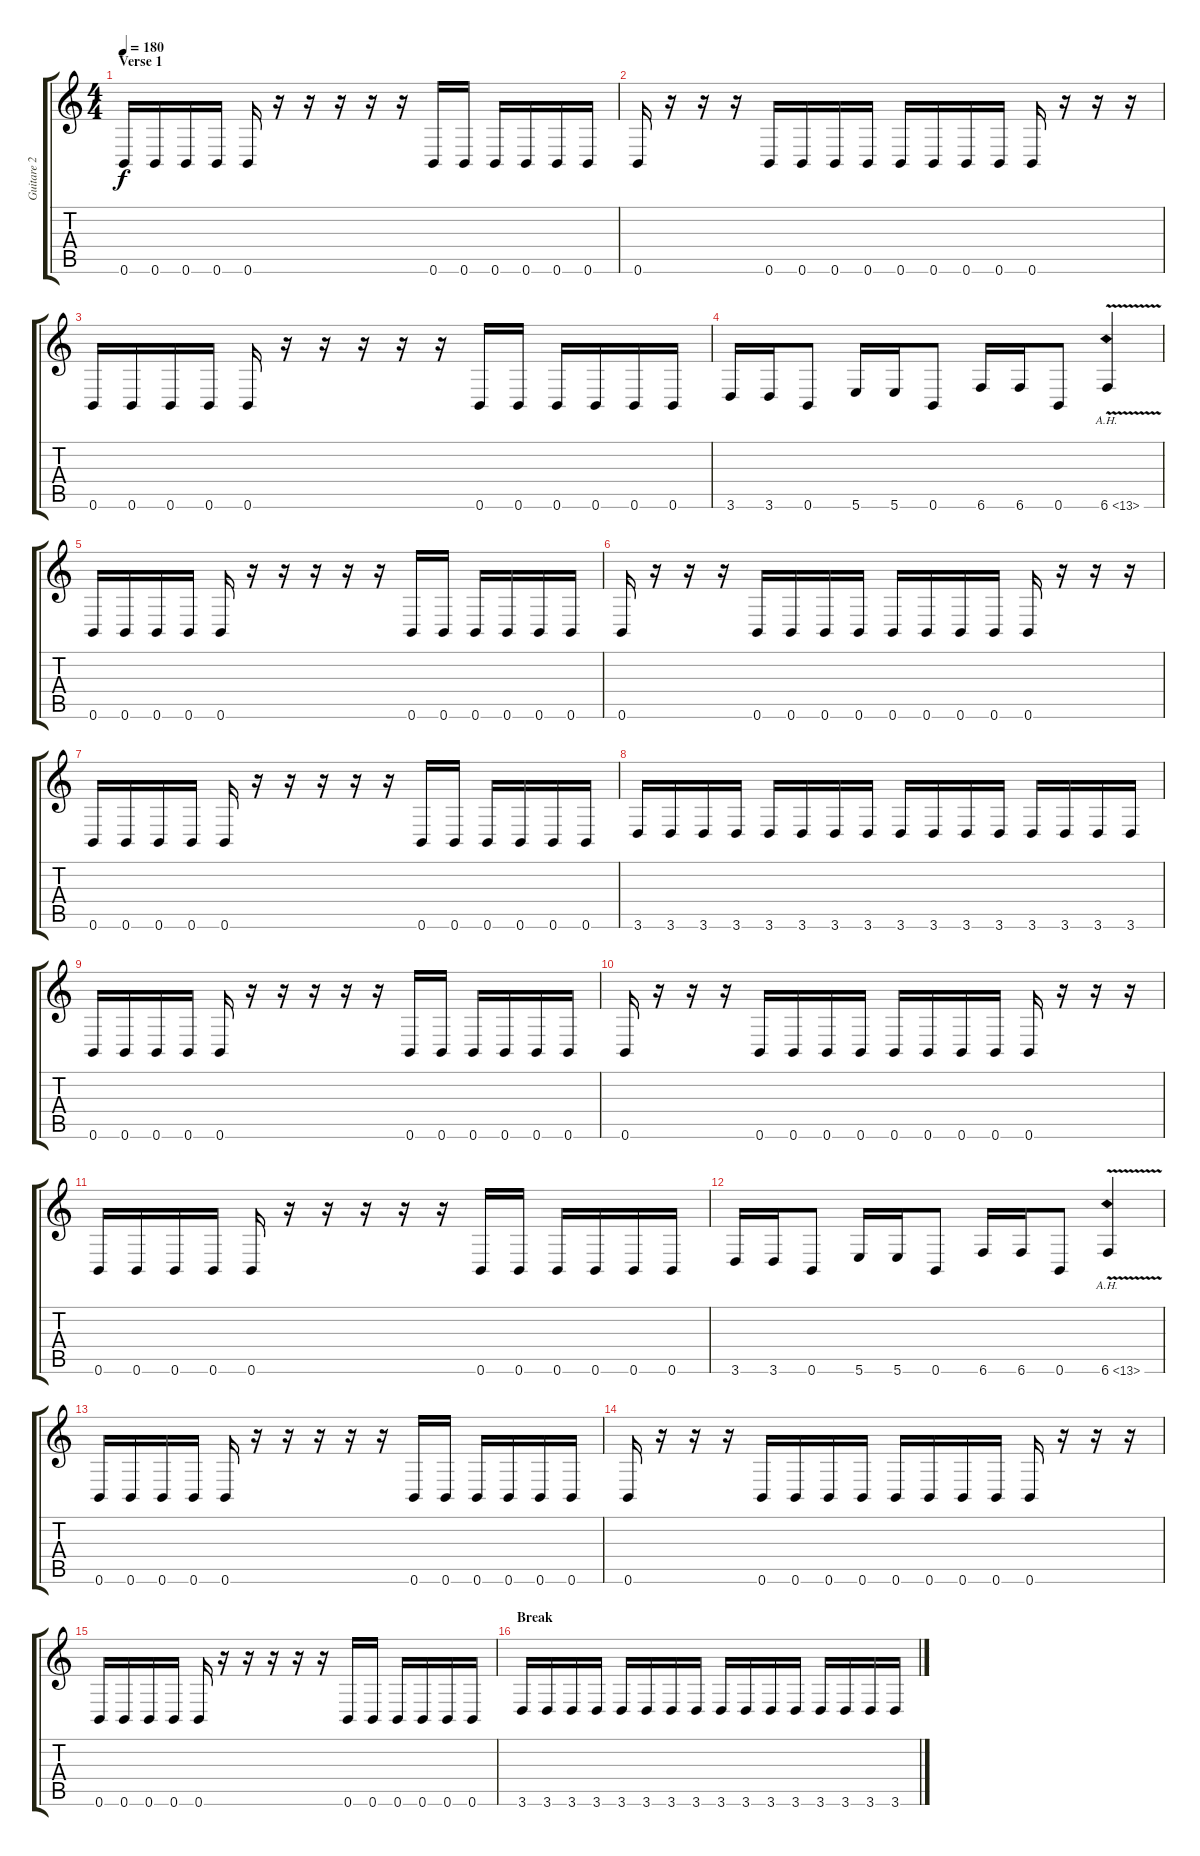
\track ("Guitare 2" "Guitare 2") {instrument distortionguitar}
\staff {score tabs}
\tuning (Db4 Ab3 E3 B2 Gb2 B1) {hide}
\ts (4 4)
\section ("" "Verse 1")
\tempo 180
\clef g2
\ks c
0.6.16{dy f} 0.6.16 0.6.16 0.6.16 0.6.16 r.16 r.16 r.16 r.16 r.16 0.6.16 0.6.16 0.6.16 0.6.16 0.6.16 0.6.16 |
0.6.16 r.16 r.16 r.16 0.6.16 0.6.16 0.6.16 0.6.16 0.6.16 0.6.16 0.6.16 0.6.16 0.6.16 r.16 r.16 r.16 |
0.6.16 0.6.16 0.6.16 0.6.16 0.6.16 r.16 r.16 r.16 r.16 r.16 0.6.16 0.6.16 0.6.16 0.6.16 0.6.16 0.6.16 |
3.6.16 3.6.16 0.6.8 5.6.16 5.6.16 0.6.8 6.6.16 6.6.16 0.6.8 6.6{ah 7 v}.4 |
0.6.16 0.6.16 0.6.16 0.6.16 0.6.16 r.16 r.16 r.16 r.16 r.16 0.6.16 0.6.16 0.6.16 0.6.16 0.6.16 0.6.16 |
0.6.16 r.16 r.16 r.16 0.6.16 0.6.16 0.6.16 0.6.16 0.6.16 0.6.16 0.6.16 0.6.16 0.6.16 r.16 r.16 r.16 |
0.6.16 0.6.16 0.6.16 0.6.16 0.6.16 r.16 r.16 r.16 r.16 r.16 0.6.16 0.6.16 0.6.16 0.6.16 0.6.16 0.6.16 |
3.6.16 3.6.16 3.6.16 3.6.16 3.6.16 3.6.16 3.6.16 3.6.16 3.6.16 3.6.16 3.6.16 3.6.16 3.6.16 3.6.16 3.6.16 3.6.16 |
0.6.16 0.6.16 0.6.16 0.6.16 0.6.16 r.16 r.16 r.16 r.16 r.16 0.6.16 0.6.16 0.6.16 0.6.16 0.6.16 0.6.16 |
0.6.16 r.16 r.16 r.16 0.6.16 0.6.16 0.6.16 0.6.16 0.6.16 0.6.16 0.6.16 0.6.16 0.6.16 r.16 r.16 r.16 |
0.6.16 0.6.16 0.6.16 0.6.16 0.6.16 r.16 r.16 r.16 r.16 r.16 0.6.16 0.6.16 0.6.16 0.6.16 0.6.16 0.6.16 |
3.6.16 3.6.16 0.6.8 5.6.16 5.6.16 0.6.8 6.6.16 6.6.16 0.6.8 6.6{ah 7 v}.4 |
0.6.16 0.6.16 0.6.16 0.6.16 0.6.16 r.16 r.16 r.16 r.16 r.16 0.6.16 0.6.16 0.6.16 0.6.16 0.6.16 0.6.16 |
0.6.16 r.16 r.16 r.16 0.6.16 0.6.16 0.6.16 0.6.16 0.6.16 0.6.16 0.6.16 0.6.16 0.6.16 r.16 r.16 r.16 |
0.6.16 0.6.16 0.6.16 0.6.16 0.6.16 r.16 r.16 r.16 r.16 r.16 0.6.16 0.6.16 0.6.16 0.6.16 0.6.16 0.6.16 |
\section ("" "Break")
3.6.16 3.6.16 3.6.16 3.6.16 3.6.16 3.6.16 3.6.16 3.6.16 3.6.16 3.6.16 3.6.16 3.6.16 3.6.16 3.6.16 3.6.16 3.6.16
